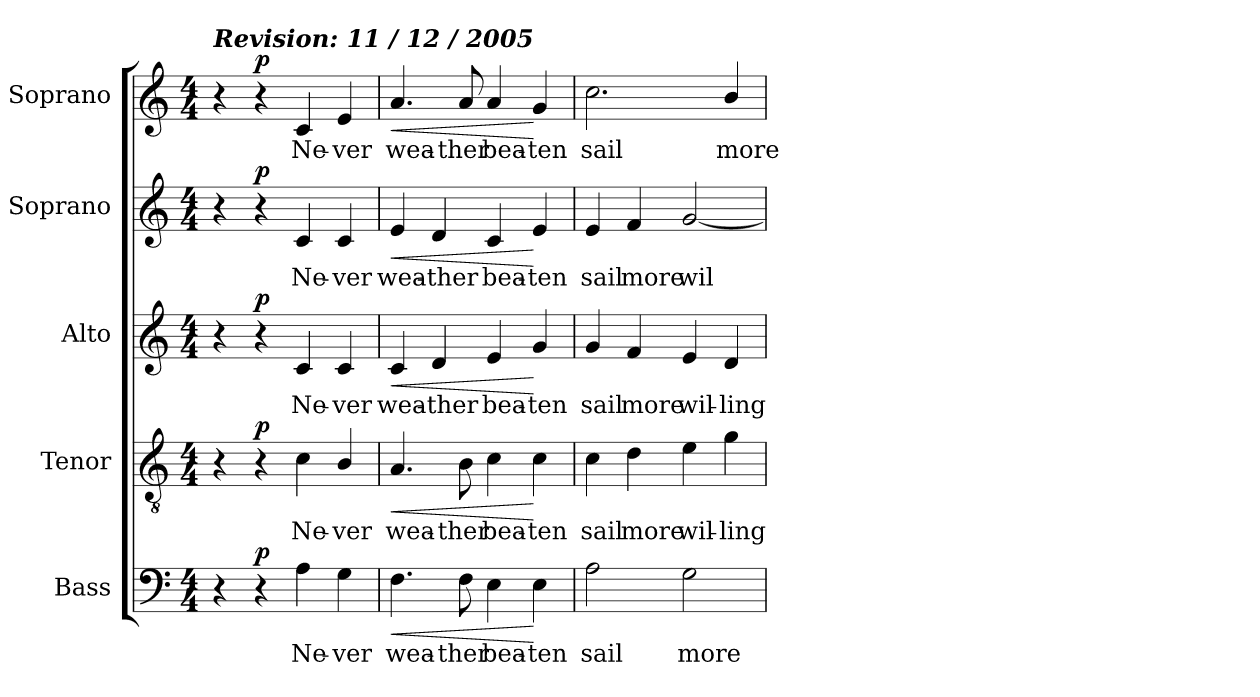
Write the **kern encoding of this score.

**kern	**text	**dynam	**kern	**text	**dynam	**kern	**text	**dynam	**kern	**text	**dynam	**kern	**text	**dynam
*part5	*part5	*part5	*part4	*part4	*part4	*part3	*part3	*part3	*part2	*part2	*part2	*part1	*part1	*part1
*staff5	*staff5	*staff5	*staff4	*staff4	*staff4	*staff3	*staff3	*staff3	*staff2	*staff2	*staff2	*staff1	*staff1	*staff1
*I"Bass	*	*	*I"Tenor	*	*	*I"Alto	*	*	*I"Soprano	*	*	*I"Soprano	*	*
*I'B.	*	*	*I'T.	*	*	*I'A.	*	*	*I'S.	*	*	*I'S.	*	*
!!LO:PB:g=z
*clefF4	*	*	*clefGv2	*	*	*clefG2	*	*	*clefG2	*	*	*clefG2	*	*
*	*	*	*ITrd7c12	*	*	*	*	*	*	*	*	*	*	*
*k[]	*	*	*k[]	*	*	*k[]	*	*	*k[]	*	*	*k[]	*	*
*C:	*	*	*C:	*	*	*C:	*	*	*C:	*	*	*C:	*	*
*M4/4	*	*	*M4/4	*	*	*M4/4	*	*	*M4/4	*	*	*M4/4	*	*
*MM90	*	*	*MM90	*	*	*MM90	*	*	*MM90	*	*	*MM90	*	*
=1	=1	=1	=1	=1	=1	=1	=1	=1	=1	=1	=1	=1	=1	=1
!	!	!	!	!	!	!	!	!	!	!	!	!LO:TX:a:Bi:t=Revision&colon;   11 / 12 / 2005	!	!
4r	.	.	4r	.	.	4r	.	.	4r	.	.	4r	.	.
4r	.	p	4r	.	p	4r	.	p	4r	.	p	4r	.	p
!	!LO:LY:b:color=#000000	!	!	!	!	!	!	!	!	!	!	!	!	!
!	!	!	!	!LO:LY:b:color=#000000	!	!	!	!	!	!	!	!	!	!
!	!	!	!	!	!	!	!LO:LY:b:color=#000000	!	!	!	!	!	!	!
!	!	!	!	!	!	!	!	!	!	!LO:LY:b:color=#000000	!	!	!	!
!	!	!	!	!	!	!	!	!	!	!	!	!	!LO:LY:b:color=#000000	!
4Ai\	Ne-	.	4Ci\	Ne-	.	4ci/	Ne-	.	4ci/	Ne-	.	4ci/	Ne-	.
!	!LO:LY:b:color=#000000	!	!	!	!	!	!	!	!	!	!	!	!	!
!	!	!	!	!LO:LY:b:color=#000000	!	!	!	!	!	!	!	!	!	!
!	!	!	!	!	!	!	!LO:LY:b:color=#000000	!	!	!	!	!	!	!
!	!	!	!	!	!	!	!	!	!	!LO:LY:b:color=#000000	!	!	!	!
!	!	!	!	!	!	!	!	!	!	!	!	!	!LO:LY:b:color=#000000	!
4Gi\	-ver	.	4BBi/	-ver	.	4ci/	-ver	.	4ci/	-ver	.	4ei/	-ver	.
=2	=2	=2	=2	=2	=2	=2	=2	=2	=2	=2	=2	=2	=2	=2
!	!LO:LY:b:color=#000000	!LO:HP:b	!	!	!	!	!	!	!	!	!	!	!	!
!	!	!	!	!LO:LY:b:color=#000000	!LO:HP:b	!	!	!	!	!	!	!	!	!
!	!	!	!	!	!	!	!LO:LY:b:color=#000000	!LO:HP:b	!	!	!	!	!	!
!	!	!	!	!	!	!	!	!	!	!LO:LY:b:color=#000000	!LO:HP:b	!	!	!
!	!	!	!	!	!	!	!	!	!	!	!	!	!LO:LY:b:color=#000000	!LO:HP:b
4.Fi\	wea-	<	4.AAi/	wea-	<	4ci/	wea-	<	4ei/	wea-	<	4.ai/	wea-	<
!	!	!	!	!	!	!	!LO:LY:b:color=#000000	!	!	!	!	!	!	!
!	!	!	!	!	!	!	!	!	!	!LO:LY:b:color=#000000	!	!	!	!
.	.	.	.	.	.	4di/	-ther	.	4di/	-ther	.	.	.	.
!	!LO:LY:b:color=#000000	!	!	!	!	!	!	!	!	!	!	!	!	!
!	!	!	!	!LO:LY:b:color=#000000	!	!	!	!	!	!	!	!	!	!
!	!	!	!	!	!	!	!	!	!	!	!	!	!LO:LY:b:color=#000000	!
8Fi\	-ther	.	8BBi\	-ther	.	.	.	.	.	.	.	8ai/	-ther	.
!	!LO:LY:b:color=#000000	!	!	!	!	!	!	!	!	!	!	!	!	!
!	!	!	!	!LO:LY:b:color=#000000	!	!	!	!	!	!	!	!	!	!
!	!	!	!	!	!	!	!LO:LY:b:color=#000000	!	!	!	!	!	!	!
!	!	!	!	!	!	!	!	!	!	!LO:LY:b:color=#000000	!	!	!	!
!	!	!	!	!	!	!	!	!	!	!	!	!	!LO:LY:b:color=#000000	!
4Ei\	bea-	.	4Ci\	bea-	.	4ei/	bea-	.	4ci/	bea-	.	4ai/	bea-	.
!	!LO:LY:b:color=#000000	!	!	!	!	!	!	!	!	!	!	!	!	!
!	!	!	!	!LO:LY:b:color=#000000	!	!	!	!	!	!	!	!	!	!
!	!	!	!	!	!	!	!LO:LY:b:color=#000000	!	!	!	!	!	!	!
!	!	!	!	!	!	!	!	!	!	!LO:LY:b:color=#000000	!	!	!	!
!	!	!	!	!	!	!	!	!	!	!	!	!	!LO:LY:b:color=#000000	!
4Ei\	-ten	[	4Ci\	-ten	[	4gi/	-ten	[	4ei/	-ten	[	4gi/	-ten	[
=3	=3	=3	=3	=3	=3	=3	=3	=3	=3	=3	=3	=3	=3	=3
!	!LO:LY:b:color=#000000	!	!	!	!	!	!	!	!	!	!	!	!	!
!	!	!	!	!LO:LY:b:color=#000000	!	!	!	!	!	!	!	!	!	!
!	!	!	!	!	!	!	!LO:LY:b:color=#000000	!	!	!	!	!	!	!
!	!	!	!	!	!	!	!	!	!	!LO:LY:b:color=#000000	!	!	!	!
!	!	!	!	!	!	!	!	!	!	!	!	!	!LO:LY:b:color=#000000	!
2Ai\	sail	.	4Ci\	sail	.	4gi/	sail	.	4ei/	sail	.	2.cci\	sail	.
!	!	!	!	!LO:LY:b:color=#000000	!	!	!	!	!	!	!	!	!	!
!	!	!	!	!	!	!	!LO:LY:b:color=#000000	!	!	!	!	!	!	!
!	!	!	!	!	!	!	!	!	!	!LO:LY:b:color=#000000	!	!	!	!
.	.	.	4Di\	more	.	4fi/	more	.	4fi/	more	.	.	.	.
!	!LO:LY:b:color=#000000	!	!	!	!	!	!	!	!	!	!	!	!	!
!	!	!	!	!LO:LY:b:color=#000000	!	!	!	!	!	!	!	!	!	!
!	!	!	!	!	!	!	!LO:LY:b:color=#000000	!	!	!	!	!	!	!
!	!	!	!	!	!	!	!	!	!	!LO:LY:b:color=#000000	!	!	!	!
2Gi\	more	.	4Ei\	wil-	.	4ei/	wil-	.	[2gi/	wil-	.	.	.	.
!	!	!	!	!LO:LY:b:color=#000000	!	!	!	!	!	!	!	!	!	!
!	!	!	!	!	!	!	!LO:LY:b:color=#000000	!	!	!	!	!	!	!
!	!	!	!	!	!	!	!	!	!	!	!	!	!LO:LY:b:color=#000000	!
.	.	.	4Gi\	-ling	.	4di/	-ling	.	.	.	.	4bi/	more	.
=	=	=	=	=	=	=	=	=	=	=	=	=	=	=
*-	*-	*-	*-	*-	*-	*-	*-	*-	*-	*-	*-	*-	*-	*-
